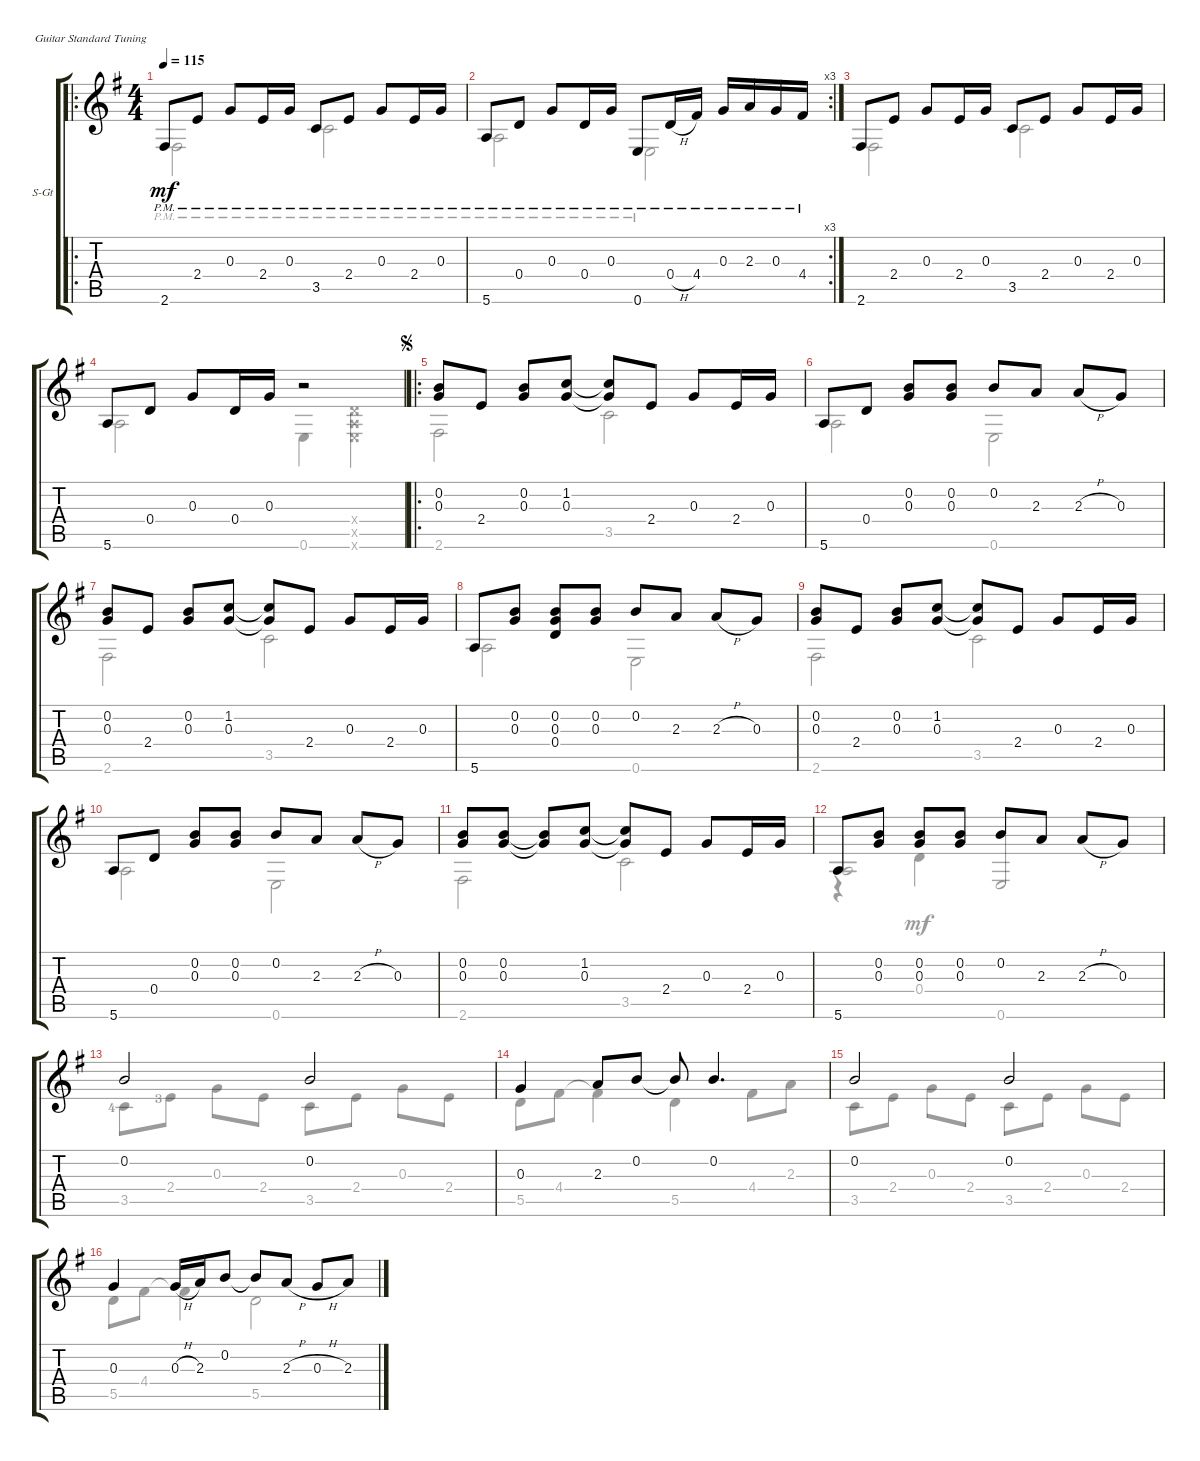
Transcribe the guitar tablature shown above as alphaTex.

\defaultSystemsLayout 4
\bracketExtendMode groupsimilarinstruments
\firstSystemTrackNameOrientation horizontal
\otherSystemsTrackNameOrientation horizontal
\track ("Steel Guitar" "S-Gt") {instrument acousticguitarsteel}
\staff {score tabs}
\tuning (E4 B3 G3 D3 A2 E2)
\voice
\ro
\ts (4 4)
\tempo 115
\clef g2
\ks g
2.6{pm}.8{dy mf instrument acousticguitarsteel} 2.4{pm}.8 0.3{pm}.8 2.4{pm}.16 0.3{pm}.16 3.5{pm}.8 2.4{pm}.8 0.3{pm}.8 2.4{pm}.16 0.3{pm}.16 |
\rc 3
5.6{pm}.8 0.4{pm}.8 0.3{pm}.8 0.4{pm}.16 0.3{pm}.16 0.6{pm}.8 0.4{h pm}.16 4.4{pm}.16 0.3{pm}.16 2.3{pm}.16 0.3{pm}.16 4.4{pm}.16 |
2.6.8 2.4.8 0.3.8 2.4.16 0.3.16 3.5.8 2.4.8 0.3.8 2.4.16 0.3.16 |
5.6.8 0.4.8 0.3.8 0.4.16 0.3.16 r.2 |
\ro
\jump segno
(0.2 0.3).8 2.4.8 (0.2 0.3).8 (1.2 0.3).8 (1.2{t} 0.3{t}).8 2.4.8 0.3.8 2.4.16 0.3.16 |
5.6.8 0.4.8 (0.2 0.3).8 (0.3 0.2).8 0.2.8 2.3.8 2.3{h}.8 0.3.8 |
(0.2 0.3).8 2.4.8 (0.2 0.3).8 (1.2 0.3).8 (1.2{t} 0.3{t}).8 2.4.8 0.3.8 2.4.16 0.3.16 |
5.6.8 (0.2 0.3).8 (0.3 0.2 0.4).8 (0.2 0.3).8 0.2.8 2.3.8 2.3{h}.8 0.3.8 |
(0.2 0.3).8 2.4.8 (0.2 0.3).8 (0.3 1.2).8 (1.2{t} 0.3{t}).8 2.4.8 0.3.8 2.4.16 0.3.16 |
5.6.8 0.4.8 (0.2 0.3).8 (0.3 0.2).8 0.2.8 2.3.8 2.3{h}.8 0.3.8 |
(0.2 0.3).8 (0.3 0.2).8 (0.2{t} 0.3{t}).8 (0.3 1.2).8 (1.2{t} 0.3{t}).8 2.4.8 0.3.8 2.4.16 0.3.16 |
5.6.8 (0.2 0.3).8 (0.3 0.2).8 (0.2 0.3).8 0.2.8 2.3.8 2.3{h}.8 0.3.8 |
0.2.2 0.2.2 |
0.3.4 2.3.8 0.2.8 0.2{t}.8 0.2.4{d} |
0.2.2 0.2.2 |
0.3.4 0.3{h}.16 2.3.16 0.2.8 0.2{t}.8 2.3{h}.8 0.3{h}.8 2.3.8
\voice
\clef g2
\ottava regular
\simile none
\ks g
2.6{pm}.2{dy mf} 3.5{pm}.2 |
5.6{pm}.2 0.6{pm}.2 |
2.6.2 3.5.2 |
5.6.2 0.6.4 (0.6{x} 0.5{x} 0.4{x}).4 |
2.6.2 3.5.2 |
5.6.2 0.6.2 |
2.6.2 3.5.2 |
5.6.2 0.6.2 |
2.6.2 3.5.2 |
5.6.2 0.6.2 |
2.6.2 3.5.2 |
5.6.2{beam invert} 0.6.2{beam invert} |
3.5{lf 5}.8 2.4{lf 4}.8 0.3.8 2.4.8 3.5.8 2.4.8 0.3.8 2.4.8 |
5.5.8 4.4.8 4.4{t}.4 5.5.4 4.4.8 2.3.8 |
3.5.8 2.4.8 0.3.8 2.4.8 3.5.8 2.4.8 0.3.8 2.4.8 |
5.5.8 4.4.8 4.4{t}.4 5.5.2
\voice
\clef g2
\ottava regular
\simile none
\ks g
|
|
|
|
|
|
|
|
|
|
|
r.4 0.4.4 |
|
|
|
